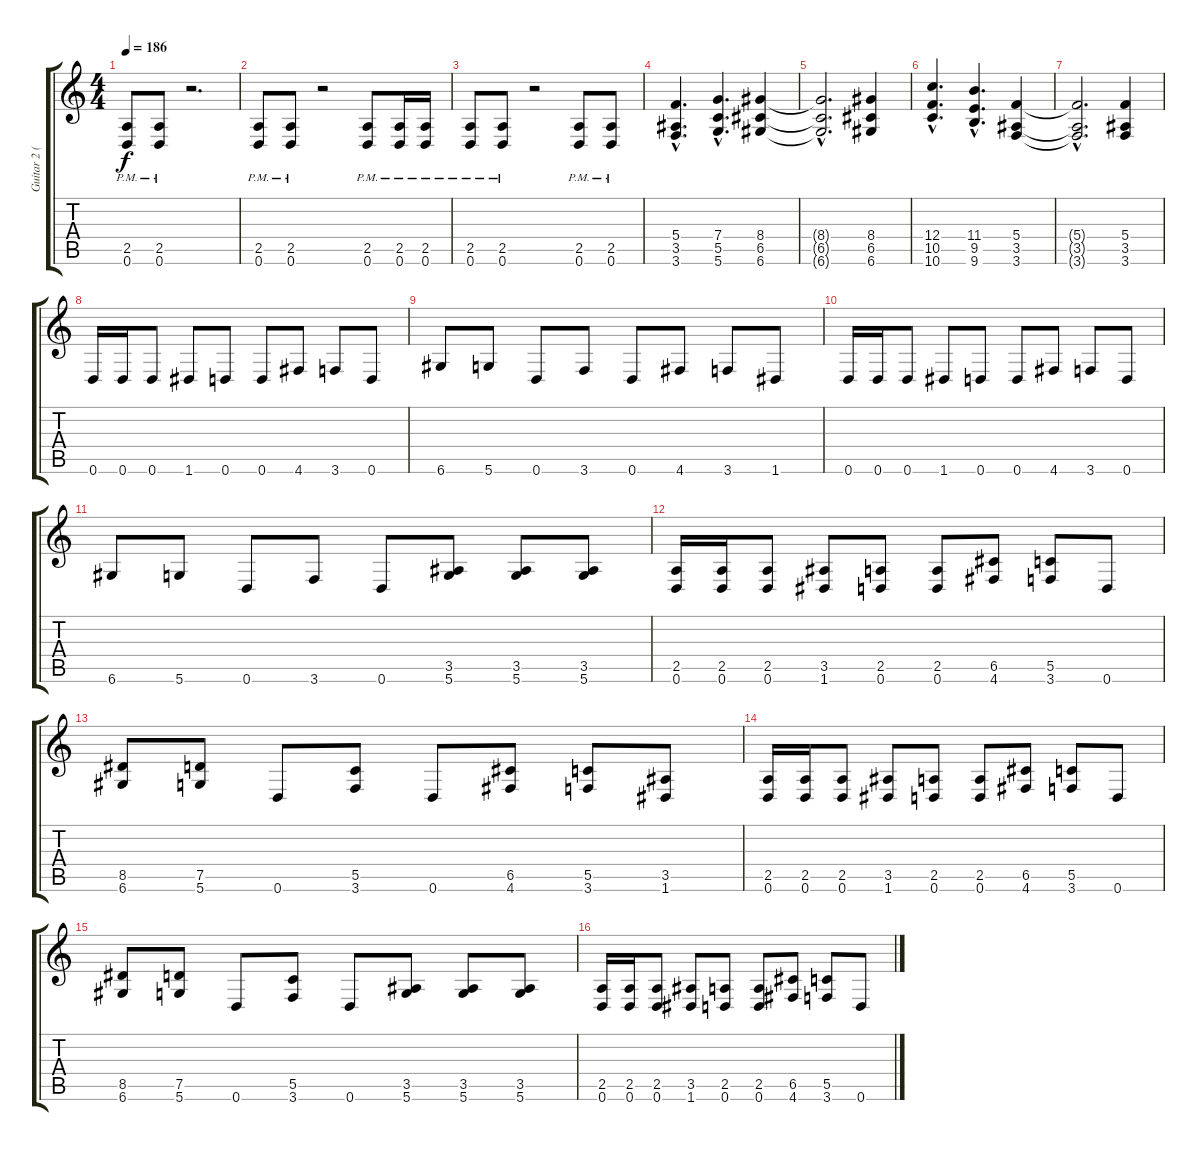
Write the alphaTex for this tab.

\track ("Guitar 2 (Holmes)" "Guitar 2 (") {instrument distortionguitar}
\staff {score tabs}
\tuning (D4 A3 F3 C3 G2 D2) {hide}
\ts (4 4)
\tempo 186
\clef g2
\ks c
(2.5{pm} 0.6{pm}).8{dy f} (2.5{pm} 0.6{pm}).8 r.2{d} |
(2.5{pm} 0.6{pm}).8 (2.5{pm} 0.6{pm}).8 r.2 (2.5{pm} 0.6{pm}).8 (2.5{pm} 0.6{pm}).16 (2.5{pm} 0.6{pm}).16 |
(2.5{pm} 0.6{pm}).8 (2.5{pm} 0.6{pm}).8 r.2 (2.5{pm} 0.6{pm}).8 (2.5{pm} 0.6{pm}).8 |
(5.4{hac} 3.5{hac} 3.6{hac}).4{d} (7.4{hac} 5.5{hac} 5.6{hac}).4{d} (8.4 6.5 6.6).4 |
(8.4{hac t} 6.5{hac t} 6.6{hac t}).2{d} (8.4 6.5 6.6).4 |
(12.4{hac} 10.5{hac} 10.6{hac}).4{d} (11.4{hac} 9.5{hac} 9.6{hac}).4{d} (5.4 3.5 3.6).4 |
(5.4{hac t} 3.5{hac t} 3.6{hac t}).2{d} (5.4 3.5 3.6).4 |
0.6.16 0.6.16 0.6.8 1.6.8 0.6.8 0.6.8 4.6.8 3.6.8 0.6.8 |
6.6.8 5.6.8 0.6.8 3.6.8 0.6.8 4.6.8 3.6.8 1.6.8 |
0.6.16 0.6.16 0.6.8 1.6.8 0.6.8 0.6.8 4.6.8 3.6.8 0.6.8 |
6.6.8 5.6.8 0.6.8 3.6.8 0.6.8 (3.5 5.6).8 (3.5 5.6).8 (3.5 5.6).8 |
(2.5 0.6).16 (2.5 0.6).16 (2.5 0.6).8 (3.5 1.6).8 (2.5 0.6).8 (2.5 0.6).8 (6.5 4.6).8 (5.5 3.6).8 0.6.8 |
(8.5 6.6).8 (7.5 5.6).8 0.6.8 (5.5 3.6).8 0.6.8 (6.5 4.6).8 (5.5 3.6).8 (3.5 1.6).8 |
(2.5 0.6).16 (2.5 0.6).16 (2.5 0.6).8 (3.5 1.6).8 (2.5 0.6).8 (2.5 0.6).8 (6.5 4.6).8 (5.5 3.6).8 0.6.8 |
(8.5 6.6).8 (7.5 5.6).8 0.6.8 (5.5 3.6).8 0.6.8 (3.5 5.6).8 (3.5 5.6).8 (3.5 5.6).8 |
(2.5 0.6).16 (2.5 0.6).16 (2.5 0.6).8 (3.5 1.6).8 (2.5 0.6).8 (2.5 0.6).8 (6.5 4.6).8 (5.5 3.6).8 0.6.8
